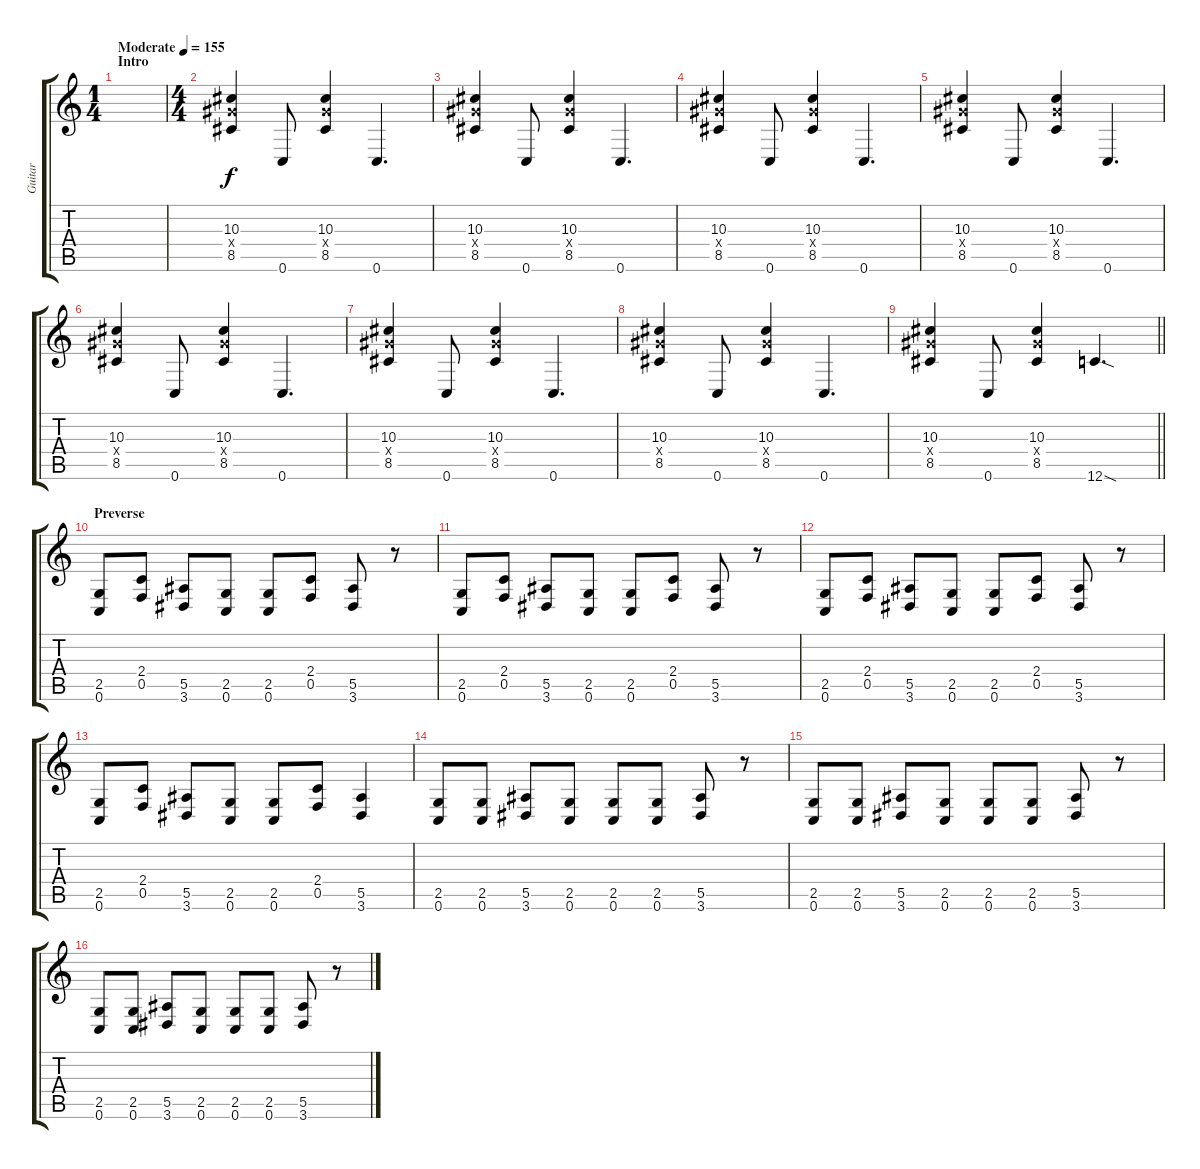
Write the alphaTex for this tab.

\track ("Guitar" "Guitar") {instrument overdrivenguitar}
\staff {score tabs}
\tuning (C4 G3 Eb3 Bb2 F2 C2) {hide}
\ts (1 4)
\section ("" "Intro")
\tempo (155 "Moderate")
\clef g2
\ks c
|
\ts (4 4)
(10.3 10.4{x} 8.5).4 0.6.8 (10.3 10.4{x} 8.5).4 0.6.4{d} |
(10.3 10.4{x} 8.5).4 0.6.8 (10.3 10.4{x} 8.5).4 0.6.4{d} |
(10.3 10.4{x} 8.5).4 0.6.8 (10.3 10.4{x} 8.5).4 0.6.4{d} |
(10.3 10.4{x} 8.5).4 0.6.8 (10.3 10.4{x} 8.5).4 0.6.4{d} |
(10.3 10.4{x} 8.5).4 0.6.8 (10.3 10.4{x} 8.5).4 0.6.4{d} |
(10.3 10.4{x} 8.5).4 0.6.8 (10.3 10.4{x} 8.5).4 0.6.4{d} |
(10.3 10.4{x} 8.5).4 0.6.8 (10.3 10.4{x} 8.5).4 0.6.4{d} |
\barLineRight lightlight
(10.3 10.4{x} 8.5).4 0.6.8 (10.3 10.4{x} 8.5).4 12.6{sod}.4{d} |
\section ("" "Preverse")
(2.5 0.6).8{dy f} (2.4 0.5).8 (5.5 3.6).8 (2.5 0.6).8 (2.5 0.6).8 (2.4 0.5).8 (5.5 3.6).8 r.8 |
(2.5 0.6).8 (2.4 0.5).8 (5.5 3.6).8 (2.5 0.6).8 (2.5 0.6).8 (2.4 0.5).8 (5.5 3.6).8 r.8 |
(2.5 0.6).8 (2.4 0.5).8 (5.5 3.6).8 (2.5 0.6).8 (2.5 0.6).8 (2.4 0.5).8 (5.5 3.6).8 r.8 |
(2.5 0.6).8 (2.4 0.5).8 (5.5 3.6).8 (2.5 0.6).8 (2.5 0.6).8 (2.4 0.5).8 (5.5 3.6).4 |
(2.5 0.6).8 (2.5 0.6).8 (5.5 3.6).8 (2.5 0.6).8 (2.5 0.6).8 (2.5 0.6).8 (5.5 3.6).8 r.8 |
(2.5 0.6).8 (2.5 0.6).8 (5.5 3.6).8 (2.5 0.6).8 (2.5 0.6).8 (2.5 0.6).8 (5.5 3.6).8 r.8 |
(2.5 0.6).8 (2.5 0.6).8 (5.5 3.6).8 (2.5 0.6).8 (2.5 0.6).8 (2.5 0.6).8 (5.5 3.6).8 r.8
